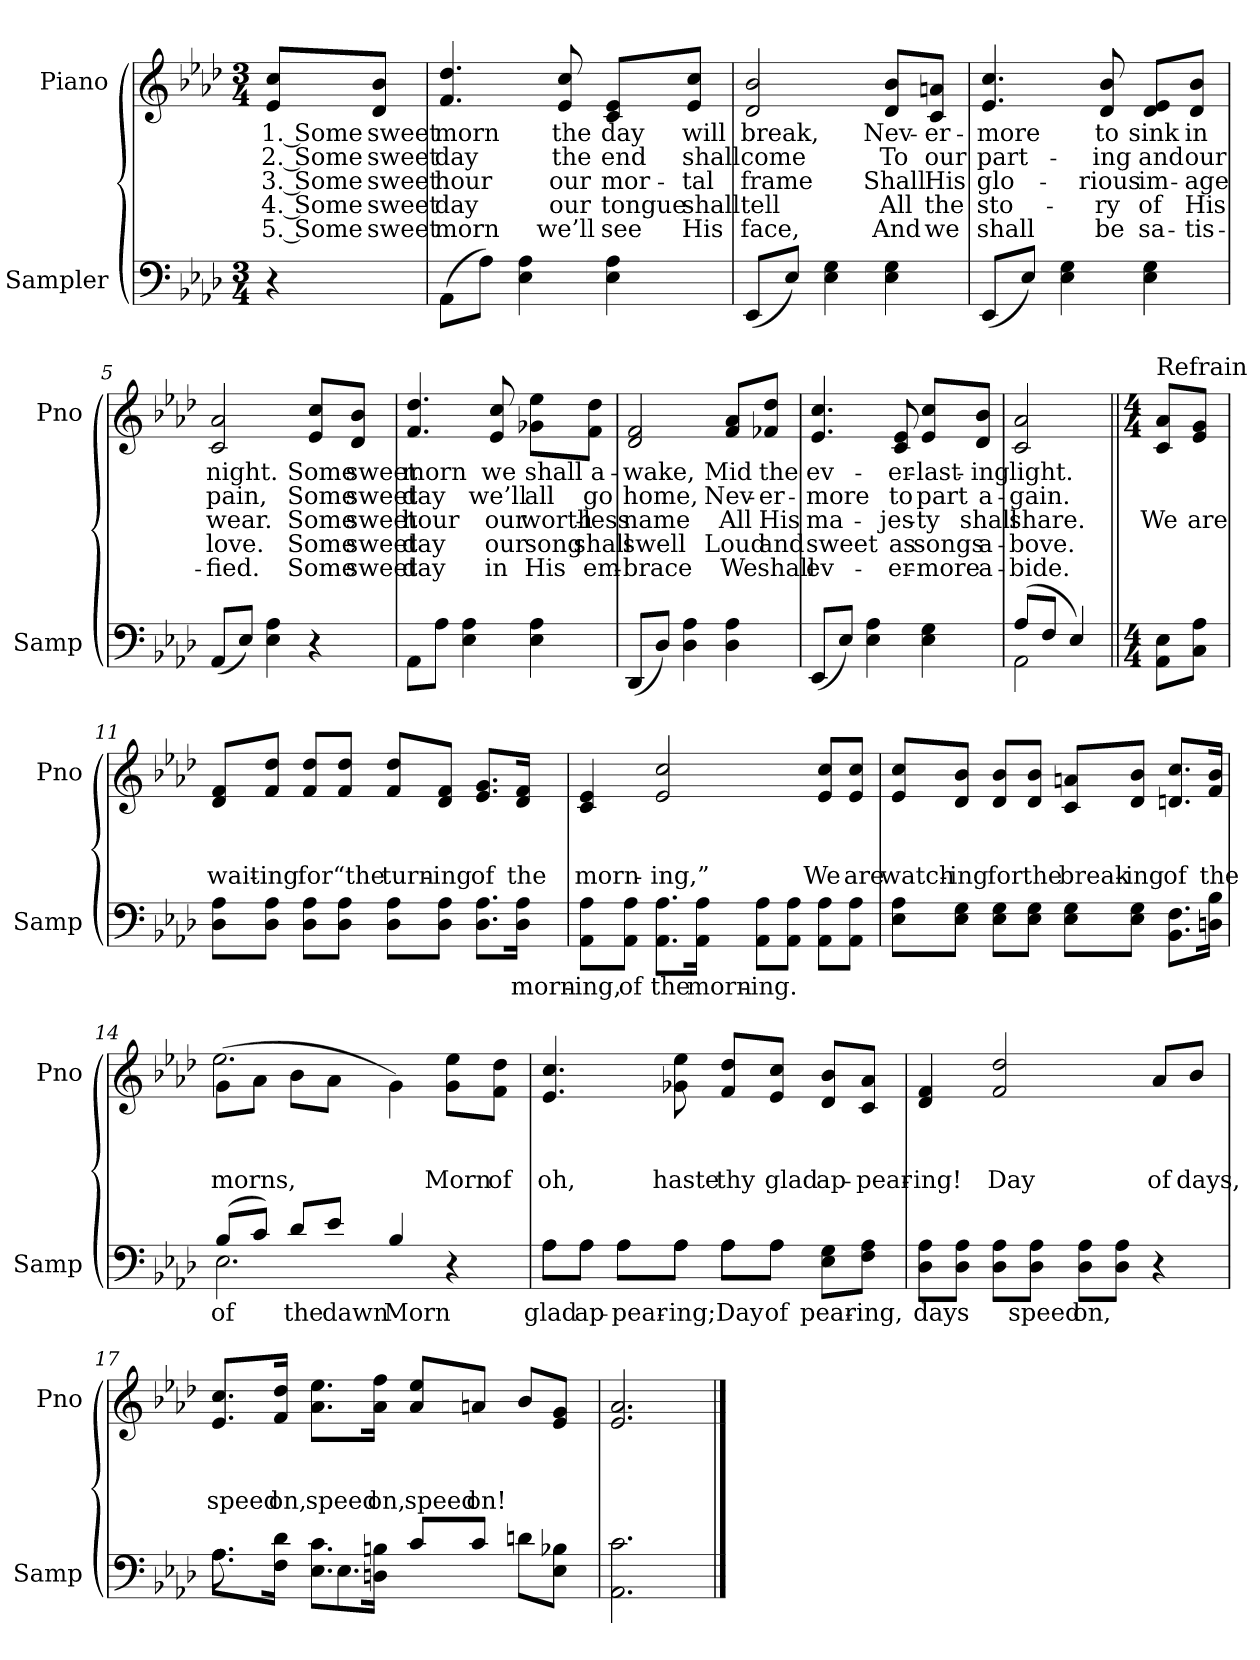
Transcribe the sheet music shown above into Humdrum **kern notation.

**kern	**text	**kern	**text	**text	**text	**text	**text
*part2	*part2	*part1	*part1	*part1	*part1	*part1	*part1
*staff2	*staff2	*staff1	*staff1	*staff1	*staff1	*staff1	*staff1
*I"Sampler	*	*I"Piano	*	*	*	*	*
*I'Samp	*	*I'Pno	*	*	*	*	*
*clefF4	*	*clefG2	*	*	*	*	*
*k[b-e-a-d-]	*	*k[b-e-a-d-]	*	*	*	*	*
*A-:	*	*A-:	*	*	*	*	*
*M3/4	*	*M3/4	*	*	*	*	*
=1	=1	=1	=1	=1	=1	=1	=1
4r	.	8e-/ 8cc/L	1. Some	2. Some	3. Some	4. Some	5. Some
.	.	8d-/ 8b-/J	sweet	sweet	sweet	sweet	sweet
=2	=2	=2	=2	=2	=2	=2	=2
(8AA-\L	.	4.f 4.dd-	morn	day	hour	day	morn
8A-\J)	.	.	.	.	.	.	.
4E- 4A-	.	.	.	.	.	.	.
.	.	8e- 8cc	the	the	our	our	we’ll
4E- 4A-	.	8c/ 8e-/L	day	end	mor-	tongue	see
.	.	8e-/ 8cc/J	will	shall	-tal	shall	His
=3	=3	=3	=3	=3	=3	=3	=3
(8EE-/L	.	2d- 2b-	break,	come	frame	tell	face,
8E-/J)	.	.	.	.	.	.	.
4E- 4G	.	.	.	.	.	.	.
4E- 4G	.	8d-/ 8b-/L	Nev-	To	Shall	All	And
.	.	8c/ 8an/J	-er-	our	His	the	we
=4	=4	=4	=4	=4	=4	=4	=4
(8EE-/L	.	4.e- 4.cc	-more	part-	glo-	sto-	shall
8E-/J)	.	.	.	.	.	.	.
4E- 4G	.	.	.	.	.	.	.
.	.	8d- 8b-	to	-ing	-rious	-ry	be
4E- 4G	.	8d-/ 8e-/L	sink	and	im-	of	sa-
.	.	8d-/ 8b-/J	in	our	-age	His	-tis-
=5	=5	=5	=5	=5	=5	=5	=5
(8AA-/L	.	2c 2a-	night.	pain,	wear.	love.	-fied.
8E-/J)	.	.	.	.	.	.	.
4E- 4A-	.	.	.	.	.	.	.
4r	.	8e-/ 8cc/L	Some	Some	Some	Some	Some
.	.	8d-/ 8b-/J	sweet	sweet	sweet	sweet	sweet
=6	=6	=6	=6	=6	=6	=6	=6
8AA-\L	.	4.f 4.dd-	morn	day	hour	day	day
8A-\J	.	.	.	.	.	.	.
4E- 4A-	.	.	.	.	.	.	.
.	.	8e- 8cc	we	we’ll	our	our	in
4E- 4A-	.	8g-X\ 8ee-\L	shall	all	worth-	song	His
.	.	8f\ 8dd-\J	a-	go	-less	shall	em-
=7	=7	=7	=7	=7	=7	=7	=7
(8DD-/L	.	2d- 2f	-wake,	home,	name	swell	-brace
8D-/J)	.	.	.	.	.	.	.
4D- 4A-	.	.	.	.	.	.	.
4D- 4A-	.	8f/ 8a-/L	Mid	Nev-	All	Loud	We
.	.	8f-X/ 8dd-/J	the	-er-	His	and	shall
=8	=8	=8	=8	=8	=8	=8	=8
(8EE-/L	.	4.e- 4.cc	ev-	-more	ma-	sweet	ev-
8E-/J)	.	.	.	.	.	.	.
4E- 4A-	.	.	.	.	.	.	.
.	.	8c 8e-	-er-	to	-jes-	as	-er-
4E- 4G	.	8e-/ 8cc/L	-last-	part	-ty	songs	-more
.	.	8d-/ 8b-/J	-ing	a-	shall	a-	a-
=9	=9	=9	=9	=9	=9	=9	=9
*^	*	*	*	*	*	*	*
(8A-/L	2AA-	.	2c 2a-	light.	-gain.	share.	-bove.	-bide.
8F/J	.	.	.	.	.	.	.	.
4E-/)	.	.	.	.	.	.	.	.
*v	*v	*	*	*	*	*	*	*
=10||	=10||	=10||	=10||	=10||	=10||	=10||	=10||
*M4/4	*	*M4/4	*	*	*	*	*
!	!	!LO:TX:t=Refrain	!	!	!	!	!
8AA-\ 8E-\L	.	8c/ 8a-/L	.	.	We	.	.
8C\ 8A-\J	.	8e-/ 8g/J	.	.	are	.	.
=11	=11	=11	=11	=11	=11	=11	=11
8D-\ 8A-\L	.	8d-/ 8f/L	.	.	wait-	.	.
8D-\ 8A-\J	.	8f/ 8dd-/J	.	.	-ing	.	.
8D-\ 8A-\L	.	8f/ 8dd-/L	.	.	for	.	.
8D-\ 8A-\J	.	8f/ 8dd-/J	.	.	“the	.	.
8D-\ 8A-\L	.	8f/ 8dd-/L	.	.	turn-	.	.
8D-\ 8A-\J	.	8d-/ 8f/J	.	.	-ing	.	.
8.D-\ 8.A-\L	.	8.e-/ 8.g/L	.	.	of	.	.
16D-\ 16A-\Jk	morn-	16d-/ 16f/Jk	.	.	the	.	.
=12	=12	=12	=12	=12	=12	=12	=12
8AA-\ 8A-\L	-ing,	4c 4e-	.	.	morn-	.	.
8AA-\ 8A-\J	of	.	.	.	.	.	.
8.AA-\ 8.A-\L	the	2e- 2cc	.	.	-ing,”	.	.
16AA-\ 16A-\Jk	morn-	.	.	.	.	.	.
8AA-\ 8A-\L	-ing.	.	.	.	.	.	.
8AA-\ 8A-\J	.	.	.	.	.	.	.
8AA-\ 8A-\L	.	8e-/ 8cc/L	.	.	We	.	.
8AA-\ 8A-\J	.	8e-/ 8cc/J	.	.	are	.	.
=13	=13	=13	=13	=13	=13	=13	=13
8E-\ 8A-\L	.	8e-/ 8cc/L	.	.	watch-	.	.
8E-\ 8G\J	.	8d-/ 8b-/J	.	.	-ing	.	.
8E-\ 8G\L	.	8d-/ 8b-/L	.	.	for	.	.
8E-\ 8G\J	.	8d-/ 8b-/J	.	.	the	.	.
8E-\ 8G\L	.	8c/ 8an/L	.	.	break-	.	.
8E-\ 8G\J	.	8d-/ 8b-/J	.	.	-ing	.	.
8.BB-\ 8.F\L	.	8.dn/ 8.cc/L	.	.	of	.	.
16Dn\ 16B-\Jk	.	16f/ 16b-/Jk	.	.	the	.	.
=14	=14	=14	=14	=14	=14	=14	=14
*^	*	*^	*	*	*	*	*
(8B-/L	2.E-	of	(8g\L	2.ee-	.	.	morns,	.	.
8c/J)	.	.	8a-\J	.	.	.	.	.	.
8d-/L	.	the	8b-\L	.	.	.	.	.	.
8e-/J	.	dawn	8a-\J	.	.	.	.	.	.
4B-/	.	Morn	4g\)	.	.	.	.	.	.
4r	4ryy	.	8g\ 8ee-\L	4ryy	.	.	Morn	.	.
.	.	.	8f\ 8dd-\J	.	.	.	of	.	.
*	*	*	*v	*v	*	*	*	*	*
=15	=15	=15	=15	=15	=15	=15	=15	=15
8A-\L	8A-\L	glad	4.e- 4.cc	.	.	oh,	.	.
8A-\J	8A-\J	ap-	.	.	.	.	.	.
8A-\L	8A-\L	-pear-	.	.	.	.	.	.
8A-\J	8A-\J	-ing;	8g-X 8ee-	.	.	haste	.	.
8A-\L	8A-\L	Day	8f/ 8dd-/L	.	.	thy	.	.
8A-\J	8A-\J	of	8e-/ 8cc/J	.	.	glad	.	.
8E-\ 8G\L	4ryy	-pear-	8d-/ 8b-/L	.	.	ap-	.	.
8F\ 8A-\J	.	-ing,	8c/ 8a-/J	.	.	-pear-	.	.
*v	*v	*	*	*	*	*	*	*
=16	=16	=16	=16	=16	=16	=16	=16
8D-\ 8A-\L	days	4d- 4f	.	.	-ing!	.	.
8D-\ 8A-\J	.	.	.	.	.	.	.
8D-\ 8A-\L	.	2f 2dd-	.	.	Day	.	.
8D-\ 8A-\J	speed	.	.	.	.	.	.
8D-\ 8A-\L	on,	.	.	.	.	.	.
8D-\ 8A-\J	.	.	.	.	.	.	.
4r	.	8a-/L	.	.	of	.	.
.	.	8b-/J	.	.	days,	.	.
=17	=17	=17	=17	=17	=17	=17	=17
*^	*	*	*	*	*	*	*
8.A-\L	8.A-	.	8.e-/ 8.cc/L	.	.	speed	.	.
16F\ 16d-\Jk	8ryy	.	16f/ 16dd-/Jk	.	.	on,	.	.
8.E-\ 8.c\L	.	.	8.a-\ 8.ee-\L	.	.	speed	.	.
.	4.E-	.	.	.	.	.	.	.
16Dn\ 16Bn\Jk	.	.	16a-\ 16ff\Jk	.	.	on,	.	.
8c/L	.	.	8a-/ 8ee-/L	.	.	speed	.	.
8c/J	.	.	8an/J	.	.	on!	.	.
.	4ryy	.	.	.	.	.	.	.
8dn\L	.	.	8b-/L	.	.	.	.	.
8E-\ 8B-X\J	.	.	8e-/ 8g/J	.	.	.	.	.
.	16ryy	.	.	.	.	.	.	.
*v	*v	*	*	*	*	*	*	*
=18	=18	=18	=18	=18	=18	=18	=18
2.AA- 2.c	.	2.e- 2.a-	.	.	.	.	.
==	==	==	==	==	==	==	==
*-	*-	*-	*-	*-	*-	*-	*-
